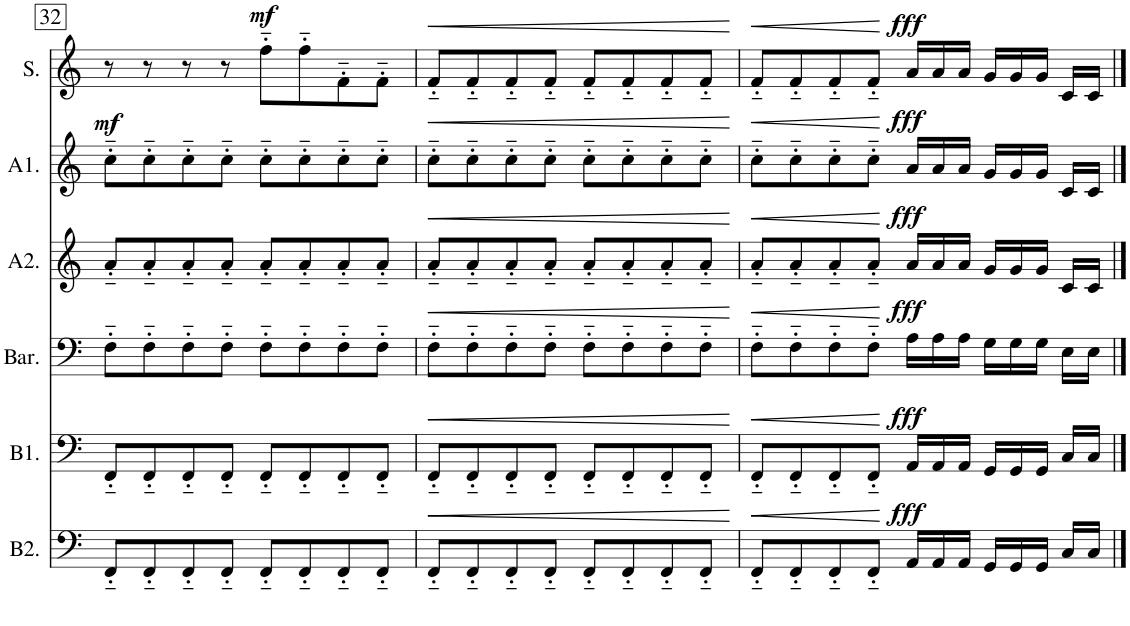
**kern	**dynam	**kern	**dynam	**kern	**dynam	**kern	**dynam	**kern	**dynam	**kern	**dynam
*part6	*part6	*part5	*part5	*part4	*part4	*part3	*part3	*part2	*part2	*part1	*part1
*staff6	*staff6	*staff5	*staff5	*staff4	*staff4	*staff3	*staff3	*staff2	*staff2	*staff1	*staff1
*I"Bass 2	*	*I"Bass 1	*	*I"Baritone	*	*I"Alto 2	*	*I"Alto 1	*	*I"Soprano	*
*I'B2.	*	*I'B1.	*	*I'Bar.	*	*I'A2.	*	*I'A1.	*	*I'S.	*
!!LO:PB:g=z
*clefF4	*	*clefF4	*	*clefF4	*	*clefG2	*	*clefG2	*	*clefG2	*
*k[]	*	*k[]	*	*k[]	*	*k[]	*	*k[]	*	*k[]	*
*M8/8	*	*M8/8	*	*M8/8	*	*M8/8	*	*M8/8	*	*M8/8	*
=32	=32	=32	=32	=32	=32	=32	=32	=32	=32	=32	=32
!	!	!	!	!	!	!	!	!	!LO:DY:a	!	!
8FF'~/L	.	8FF'~/L	.	8F'~\L	.	8a'~/L	.	8cc'~\L	mf	8r	.
8FF'~/	.	8FF'~/	.	8F'~\	.	8a'~/	.	8cc'~\	.	8r	.
8FF'~/	.	8FF'~/	.	8F'~\	.	8a'~/	.	8cc'~\	.	8r	.
8FF'~/J	.	8FF'~/J	.	8F'~\J	.	8a'~/J	.	8cc'~\J	.	8r	.
!	!	!	!	!	!	!	!	!	!	!	!LO:DY:a
8FF'~/L	.	8FF'~/L	.	8F'~\L	.	8a'~/L	.	8cc'~\L	.	8ff'~\L	mf
8FF'~/	.	8FF'~/	.	8F'~\	.	8a'~/	.	8cc'~\	.	8ff'~\	.
8FF'~/	.	8FF'~/	.	8F'~\	.	8a'~/	.	8cc'~\	.	8f'~\	.
8FF'~/J	.	8FF'~/J	.	8F'~\J	.	8a'~/J	.	8cc'~\J	.	8f'~\J	.
=33	=33	=33	=33	=33	=33	=33	=33	=33	=33	=33	=33
!	!LO:HP:b	!	!LO:HP:b	!	!LO:HP:b	!	!LO:HP:b	!	!LO:HP:b	!	!LO:HP:b
8FF'~/L	<	8FF'~/L	<	8F'~\L	<	8a'~/L	<	8cc'~\L	<	8f'~/L	<
8FF'~/	.	8FF'~/	.	8F'~\	.	8a'~/	.	8cc'~\	.	8f'~/	.
8FF'~/	.	8FF'~/	.	8F'~\	.	8a'~/	.	8cc'~\	.	8f'~/	.
8FF'~/J	.	8FF'~/J	.	8F'~\J	.	8a'~/J	.	8cc'~\J	.	8f'~/J	.
8FF'~/L	.	8FF'~/L	.	8F'~\L	.	8a'~/L	.	8cc'~\L	.	8f'~/L	.
8FF'~/	.	8FF'~/	.	8F'~\	.	8a'~/	.	8cc'~\	.	8f'~/	.
8FF'~/	.	8FF'~/	.	8F'~\	.	8a'~/	.	8cc'~\	.	8f'~/	.
8FF'~/J	.	8FF'~/J	.	8F'~\J	.	8a'~/J	.	8cc'~\J	.	8f'~/J	.
.	[	.	[	.	[	.	[	.	[	.	[
=34	=34	=34	=34	=34	=34	=34	=34	=34	=34	=34	=34
!	!LO:HP:b	!	!LO:HP:b	!	!LO:HP:b	!	!LO:HP:b	!	!LO:HP:b	!	!LO:HP:b
8FF'~/L	<	8FF'~/L	<	8F'~\L	<	8a'~/L	<	8cc'~\L	<	8f'~/L	<
8FF'~/	.	8FF'~/	.	8F'~\	.	8a'~/	.	8cc'~\	.	8f'~/	.
8FF'~/	.	8FF'~/	.	8F'~\	.	8a'~/	.	8cc'~\	.	8f'~/	.
8FF'~/J	.	8FF'~/J	.	8F'~\J	.	8a'~/J	.	8cc'~\J	.	8f'~/J	.
!	!LO:DY:n=1:a	!	!LO:DY:n=1:a	!	!LO:DY:n=1:a	!	!LO:DY:n=1:a	!	!LO:DY:n=1:a	!	!LO:DY:n=1:a
16AA/LL	[ fff	16AA/LL	[ fff	16A\LL	[ fff	16a/LL	[ fff	16a/LL	[ fff	16a/LL	[ fff
16AA/	.	16AA/	.	16A\	.	16a/	.	16a/	.	16a/	.
16AA/JJ	.	16AA/JJ	.	16A\JJ	.	16a/JJ	.	16a/JJ	.	16a/JJ	.
16GG/LL	.	16GG/LL	.	16G\LL	.	16g/LL	.	16g/LL	.	16g/LL	.
16GG/	.	16GG/	.	16G\	.	16g/	.	16g/	.	16g/	.
16GG/JJ	.	16GG/JJ	.	16G\JJ	.	16g/JJ	.	16g/JJ	.	16g/JJ	.
16C/LL	.	16C/LL	.	16E\LL	.	16c/LL	.	16c/LL	.	16c/LL	.
16C/JJ	.	16C/JJ	.	16E\JJ	.	16c/JJ	.	16c/JJ	.	16c/JJ	.
==	==	==	==	==	==	==	==	==	==	==	==
*-	*-	*-	*-	*-	*-	*-	*-	*-	*-	*-	*-
